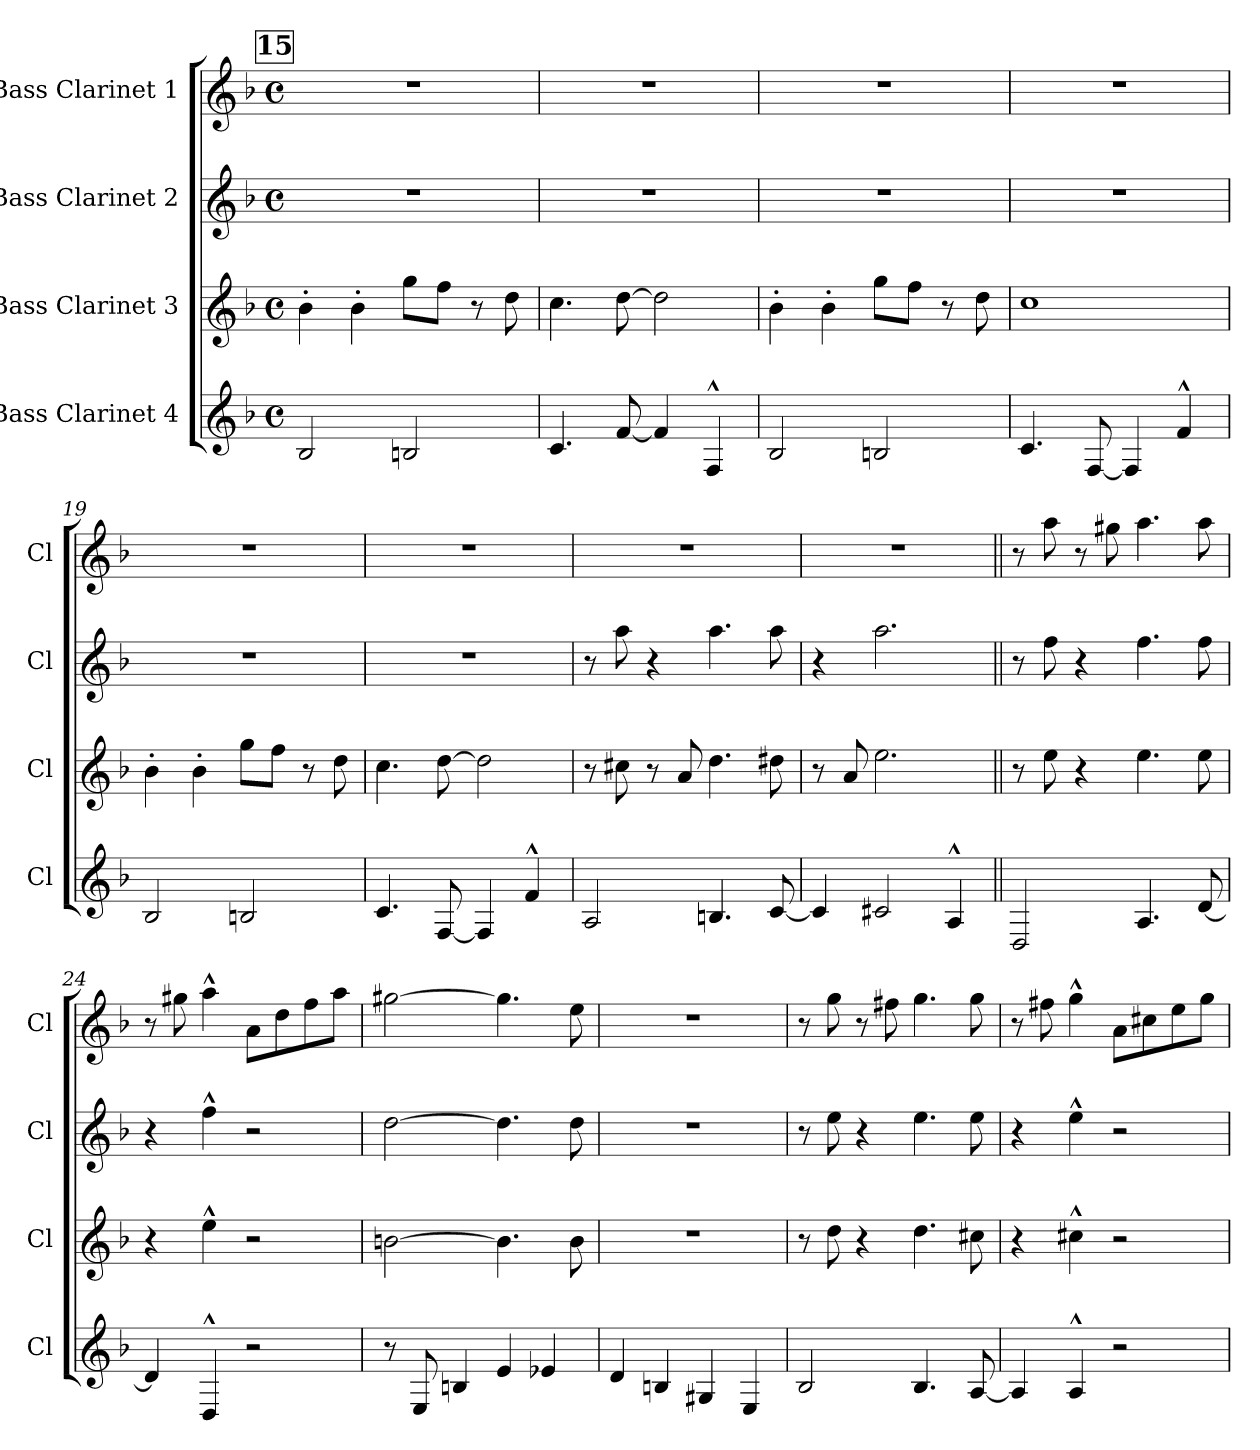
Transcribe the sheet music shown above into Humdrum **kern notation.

**kern	**kern	**kern	**kern
*part4	*part3	*part2	*part1
*staff4	*staff3	*staff2	*staff1
*I"Bass Clarinet 4	*I"Bass Clarinet 3	*I"Bass Clarinet 2	*I"Bass Clarinet 1
*I'Cl	*I'Cl	*I'Cl	*I'Cl
!!LO:PB:g=z
*clefG2	*clefG2	*clefG2	*clefG2
*ITrd1c2	*ITrd1c2	*ITrd1c2	*ITrd1c2
*k[b-e-a-]	*k[b-e-a-]	*k[b-e-a-]	*k[b-e-a-]
*E-:	*E-:	*E-:	*E-:
*M4/4	*M4/4	*M4/4	*M4/4
*met(c)	*met(c)	*met(c)	*met(c)
!!LO:REH:place=s1:a:t=15
=15	=15	=15	=15
2A-/	4a-'>\	1r	1r
.	4a-'>\	.	.
2An/	8ff\L	.	.
.	8ee-\J	.	.
.	8r	.	.
.	8cc\	.	.
=16	=16	=16	=16
4.B-/	4.b-\	1r	1r
[8e-/	[8cc\	.	.
4e-/]	2cc\]	.	.
4E-^^>/	.	.	.
=17	=17	=17	=17
2A-/	4a-'>\	1r	1r
.	4a-'>\	.	.
2An/	8ff\L	.	.
.	8ee-\J	.	.
.	8r	.	.
.	8cc\	.	.
=18	=18	=18	=18
4.B-/	1b-	1r	1r
[8E-/	.	.	.
4E-/]	.	.	.
4e-^^>/	.	.	.
=19	=19	=19	=19
2A-/	4a-'>\	1r	1r
.	4a-'>\	.	.
2An/	8ff\L	.	.
.	8ee-\J	.	.
.	8r	.	.
.	8cc\	.	.
=20	=20	=20	=20
4.B-/	4.b-\	1r	1r
[8E-/	[8cc\	.	.
4E-/]	2cc\]	.	.
4e-^^>/	.	.	.
=21	=21	=21	=21
2G/	8r	8r	1r
.	8bn\	8gg\	.
.	8r	4r	.
.	8g/	.	.
4.An/	4.cc\	4.gg\	.
[8B-/	8cc#X\	8gg\	.
=22	=22	=22	=22
4B-/]	8r	4r	1r
.	8g/	.	.
2Bn/	2.dd\	2.gg\	.
4G^^>/	.	.	.
!!LO:LB:g=z
=23||	=23||	=23||	=23||
2C/	8r	8r	8r
.	8dd\	8ee-\	8gg\
.	4r	4r	8r
.	.	.	8ff#X\
4.G/	4.dd\	4.ee-\	4.gg\
[8c/	8dd\	8ee-\	8gg\
=24	=24	=24	=24
4c/]	4r	4r	8r
.	.	.	8ff#X\
4C^^>/	4dd^^>\	4ee-^^>\	4gg^^>\
2r	2r	2r	8g\L
.	.	.	8cc\
.	.	.	8ee-\
.	.	.	8gg\J
=25	=25	=25	=25
8r	[2an\	[2cc\	[2ff#X\
8D/	.	.	.
4An/	.	.	.
4d/	4.a\]	4.cc\]	4.ff#\]
4d-X/	.	.	.
.	8a\	8cc\	8dd\
=26	=26	=26	=26
4c/	1r	1r	1r
4An/	.	.	.
4F#X/	.	.	.
4D/	.	.	.
=27	=27	=27	=27
2A-i/	8r	8r	8r
.	8cc\	8dd\	8ff\
.	4r	4r	8r
.	.	.	8een\
4.A-/	4.cc\	4.dd\	4.ff\
[8G/	8bn\	8dd\	8ff\
=28	=28	=28	=28
4G/]	4r	4r	8r
.	.	.	8een\
4G^^>/	4bn^^>\	4dd^^>\	4ff^^>\
2r	2r	2r	8g\L
.	.	.	8bn\
.	.	.	8dd\
.	.	.	8ff\J
=	=	=	=
*-	*-	*-	*-
